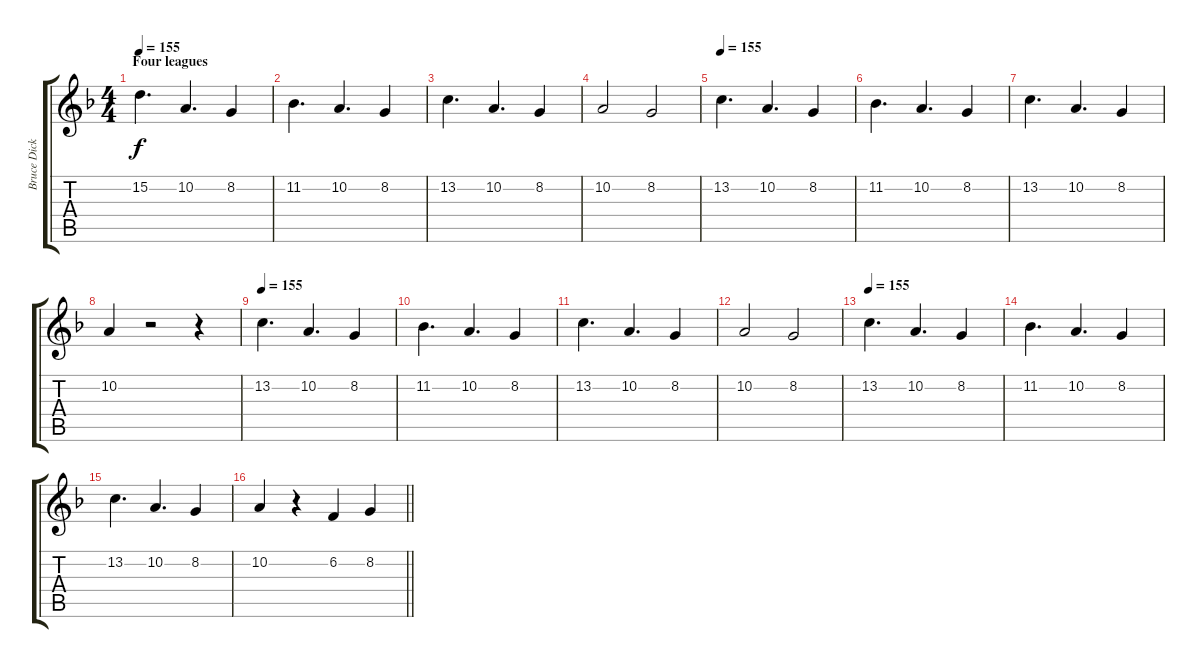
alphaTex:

\track ("Bruce Dickinson" "Bruce Dick") {instrument cello}
\staff {score tabs}
\tuning (E4 B3 G3 D3 A2 E2) {hide}
\ts (4 4)
\section ("" "Four leagues")
\tempo 155
\clef g2
\ks f
15.2.4{d dy f} 10.2.4{d} 8.2.4 |
11.2.4{d} 10.2.4{d} 8.2.4 |
13.2.4{d} 10.2.4{d} 8.2.4 |
10.2.2 8.2.2 |
\tempo 155
13.2.4{d} 10.2.4{d} 8.2.4 |
11.2.4{d} 10.2.4{d} 8.2.4 |
13.2.4{d} 10.2.4{d} 8.2.4 |
10.2.4 r.2 r.4 |
\tempo 155
13.2.4{d} 10.2.4{d} 8.2.4 |
11.2.4{d} 10.2.4{d} 8.2.4 |
13.2.4{d} 10.2.4{d} 8.2.4 |
10.2.2 8.2.2 |
\tempo 155
13.2.4{d} 10.2.4{d} 8.2.4 |
11.2.4{d} 10.2.4{d} 8.2.4 |
13.2.4{d} 10.2.4{d} 8.2.4 |
\barLineRight lightlight
10.2.4 r.4 6.2.4 8.2.4
